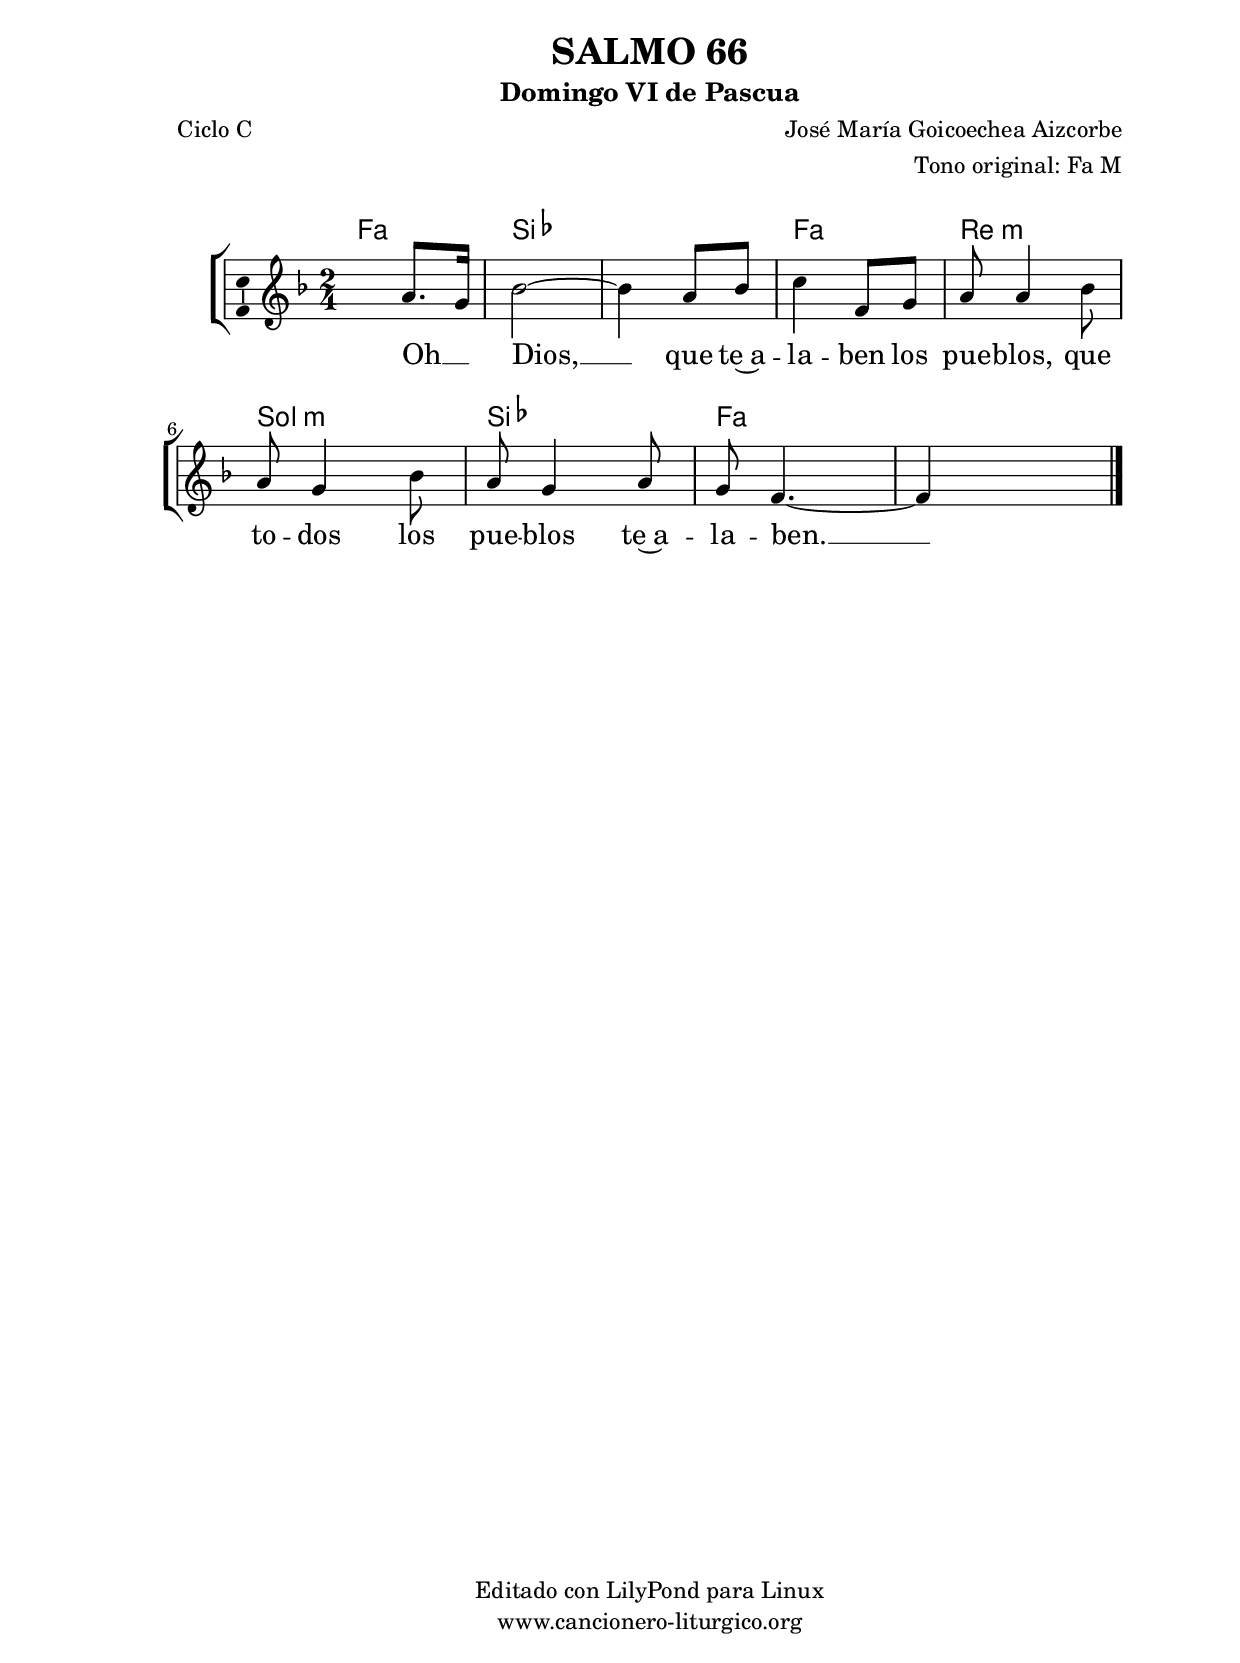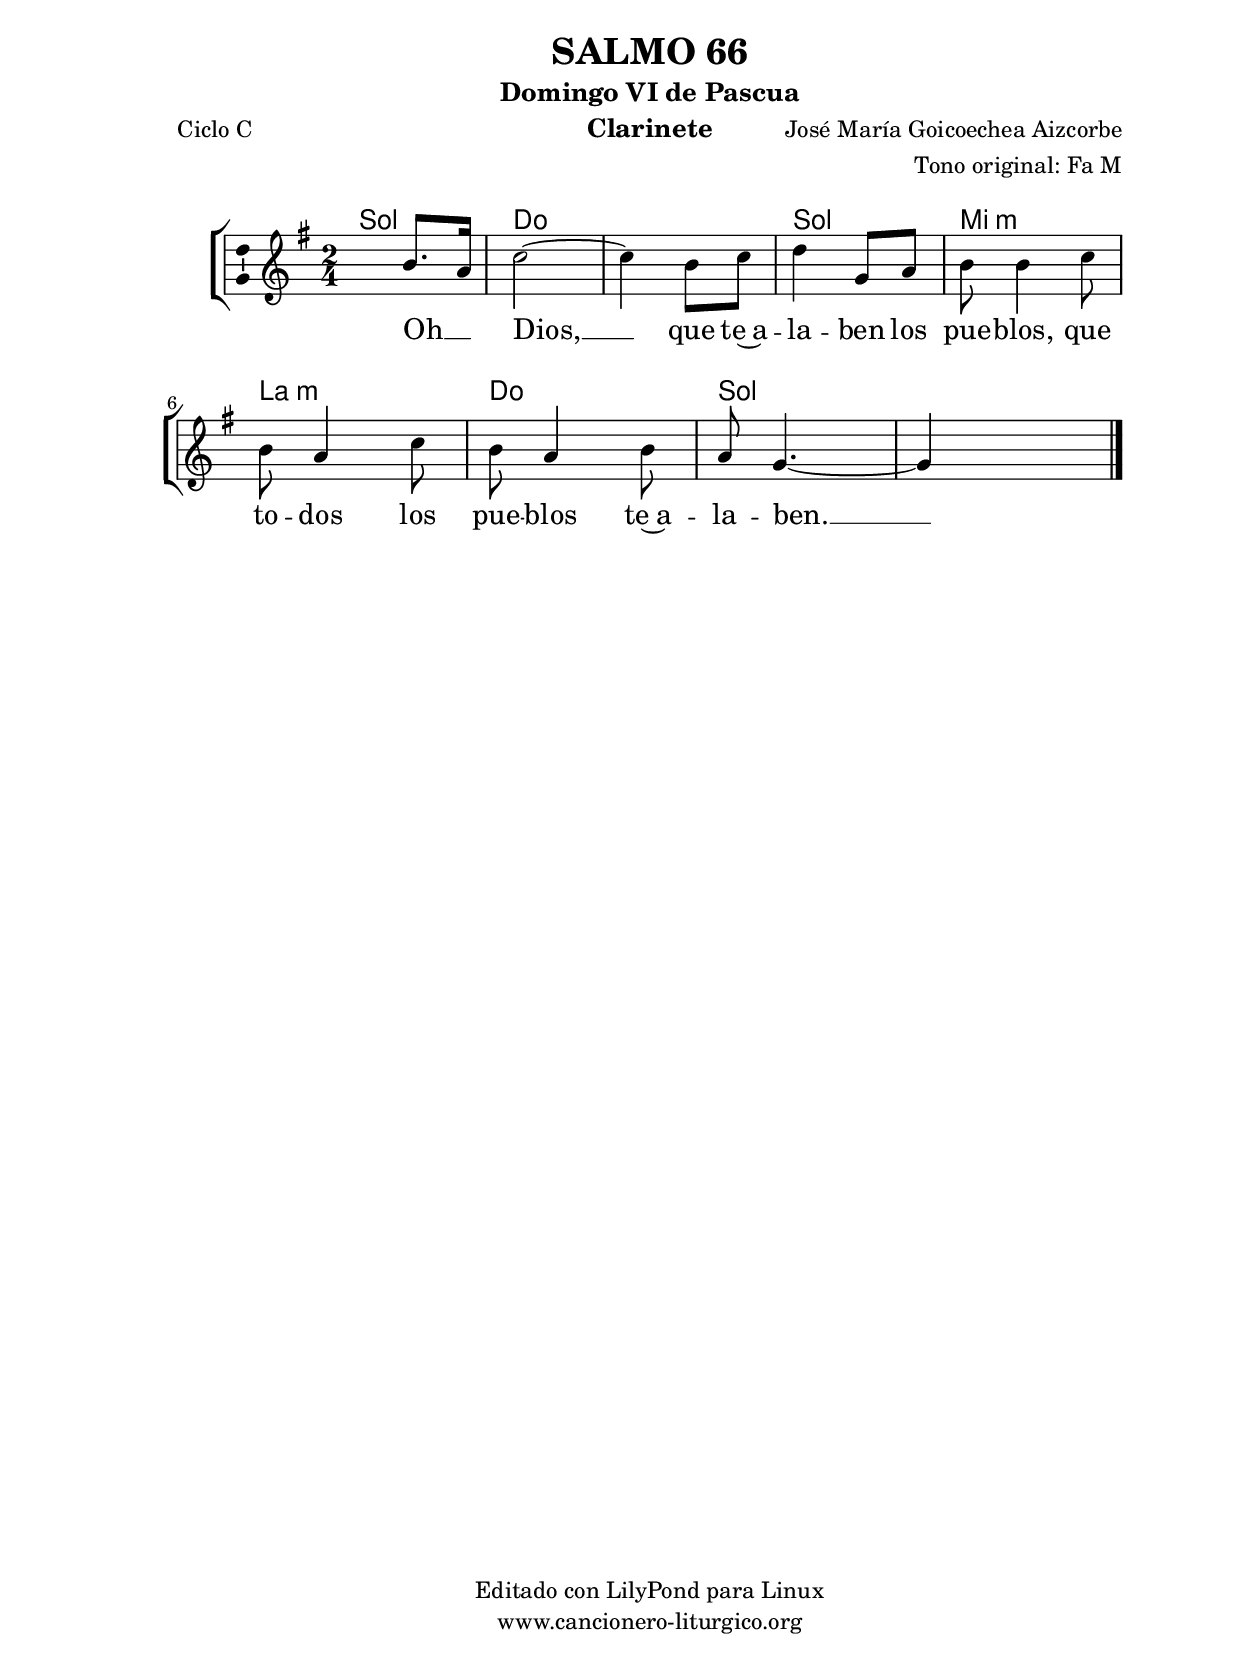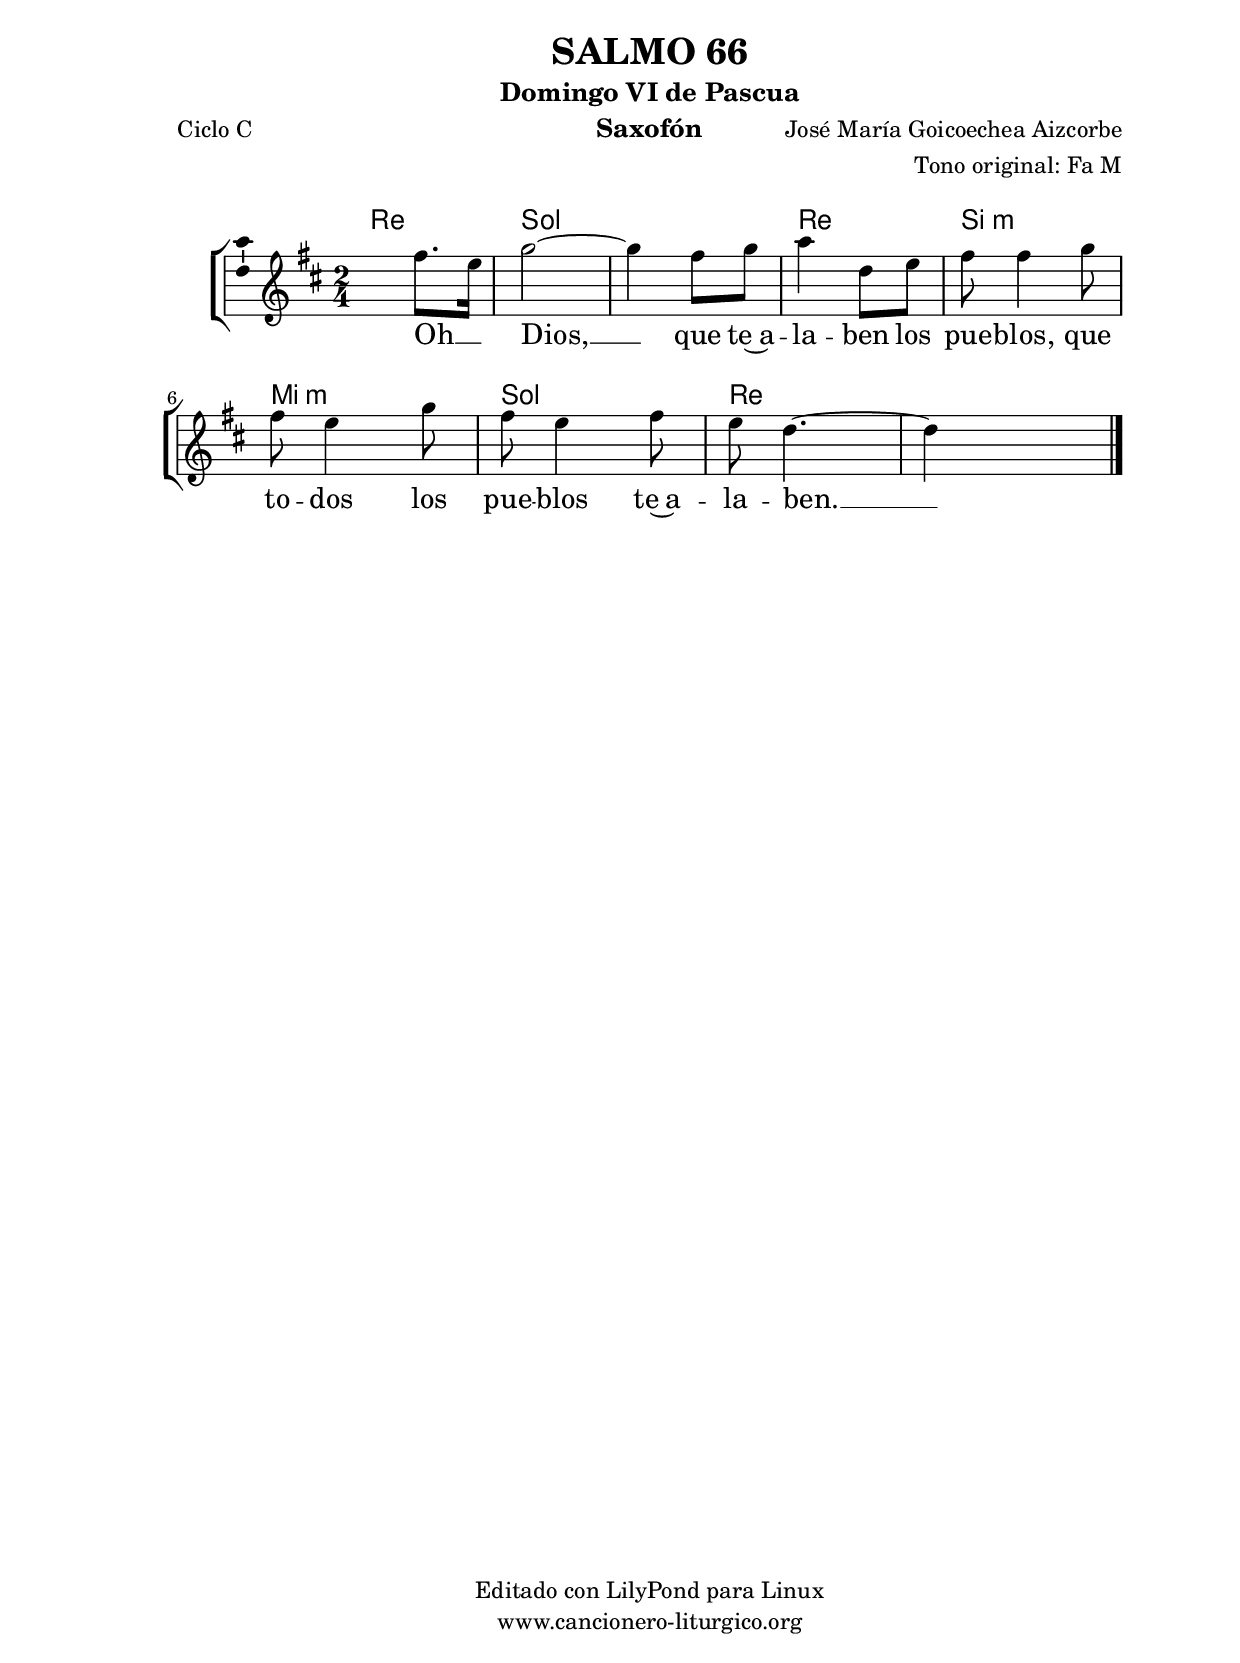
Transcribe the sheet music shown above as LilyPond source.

%
%para convertir .midi en .wav:
%timidity filename.midi -Ow -o finename.wav
%
%
%Para convertir de .wav a .mp3:
%lame -h -m j filename.wav
%
%
%para escuchar el midi:
%timidity nombrefichero.midi
%


%versión de lilypond para la que se ha escrito esta partitura:
\version "2.16.0"

	%Tamaño papel
	#(set-default-paper-size "a4")
	%Tamaño partitura
	#(set-global-staff-size 20)
	%No responde al pulsar sobre una nota
	#(ly:set-option 'point-and-click #f)

%parámetros del encabezamiento:
\header {
	title = "SALMO 66"
	subtitle = "Domingo VI de Pascua"
	composer = "José María Goicoechea Aizcorbe"
	poet = "Ciclo C"
	meter = ""
	arranger = "Tono original: Fa M"
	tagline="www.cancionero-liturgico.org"
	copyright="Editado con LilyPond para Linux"
	}

%parámetros asociados al papel:
\paper  {
	oddHeaderMarkup = \markup {\fill-line { \on-the-fly #not-first-page \fromproperty #'header:title \on-the-fly #not-first-page \fromproperty #'header:composer }}
	evenHeaderMarkup = \markup {\fill-line { \fromproperty #'header:composer \fromproperty #'header:title }}
	#(set-paper-size "a4")
	print-page-number = ##f
	first-page-number = 1
	print-first-page-number = ##f
%	head-separation = 3.0 \cm
	top-margin = 2.0 \cm
	bottom-margin = 0.5\cm
%%%	bottom-margin = -1.0\cm
	left-margin = 3.0 \cm
	line-width = 16.0 \cm 
	indent = 8\mm
	interscoreline = 2.\mm
	between-system-space = 15\mm
%	para que las partituras no llenen la hoja:
	ragged-bottom = ##t
%	idem para la última hoja:
	ragged-last-bottom = ##f
%	para que las partituras llenen el ancho del papel:
	ragged-last = ##f
	after-title-space = 2.5 \cm
%page-count=1
%system-count=8

	%Flexible Vertical Spacing
%	markup-markup-spacing =
%	#'((basic-distance . 15) (minimum-distance . 15) (padding . 3))
	markup-system-spacing =
	#'((basic-distance . 15) (minimum-distance . 15) (padding . 3))
	system-system-spacing =
	#'((basic-distance . 15) (minimum-distance . 15) (padding . 3))
	score-system-spacing =
	#'((basic-distance . 15) (minimum-distance . 15) (padding . 5))
%	top-system-spacing = % header
%	#'((basic-distance . 8) (minimum-distance . 0) (padding . 3))
%	top-markup-spacing =
%	#'((basic-distance . 20) (minimum-distance . 20) (padding . 3))
	last-bottom-spacing = % footer
	#'((basic-distance . 5) (minimum-distance . 5) (padding . 3))
%	score-markup-spacing =
%	#'((basic-distance . 16) (minimum-distance . 13) (padding . 3))

	}


%parámetros que afectan a toda la partitura:
global =  {
	%clave de sol (G):
	\clef G
	%armadura:
%	\transpose f a
	\key f \major
	\tempo 4=90
	\set Score.tempoHideNote = ##t
	}


acordes = {
	\italianChords
	\chordmode {
%	\transpose f a
{

f2 bes s f d:m g2:m bes f s


	}
	}
}

melodia = 
%	\transpose f a
{
	\relative c''{

\time 2/4
s4 a8. g16
bes2~
bes4 a8 bes
c4 f,8 g
a8 a4 bes8
a8 g4 bes8
a8 g4 a8
g8 f4.~
f4 s4

	\bar "|."
	}
	}


texto = \lyricmode {
Oh __ _ Dios, __ que te~a -- la -- ben los pue -- blos,
que to -- dos los pue -- blos te~a -- la -- ben. __
	}


acordesStaff = \context ChordNames = acordesStaff <<
	\set chordChanges = ##t
	\acordes
	>>


vozStaff = \context Voice = vozStaff
\with {\consists "Ambitus_engraver"}
<<
%	\set Staff.instrumentName = ""
%	\set Staff.shortInstrumentName = ""
%	\set Staff.midiInstrument = #"clarinet"
%	\set Staff.midiInstrument = #"cello"
%	\set Staff.midiInstrument = #"flute"
	\set Staff.midiInstrument = #"electric guitar (jazz)"
%	\set Staff.midiInstrument = #"english horn"
%	\set Staff.midiInstrument = #"violin"
%	\set Staff.midiInstrument = #"glockenspiel"
	\set Staff.midiMinimumVolume = #0.7
	\set Staff.midiMaximumVolume = #0.9
	\global
	\melodia
	>>


textoStaff = \context Lyrics = textoStaff <<
	\lyricsto vozStaff \texto
	>>

\book {
	\score {
		\context ChoirStaff {
			\override StaffGroup.SystemStartBracket #'collapse-height = #1
			\override Score.SystemStartBar #'collapse-height = #1
			<<
			\acordesStaff
			\vozStaff
			\textoStaff
			>>
			}
		\layout {
	    		\context {
				\Lyrics
				\override LyricText #'font-size = #2
				}
	   		 \context {
				\Score
				%fontSize = #3
				\override StaffSymbol #'staff-space = #(magstep +3)
				%\override Beam #'thickness = #0.55
				%\override SpacingSpanner #'spacing-increment = #1.0
				%\override Slur #'height-limit = #1.5
				}
			}
		}
	\score {
		\unfoldRepeats
		\context ChoirStaff {
			<<
			\acordesStaff
			\vozStaff
			>>
			}
		\midi {
	  		\context {
	  			\Score
				tempoWholesPerMinute = #(ly:make-moment 70 4)
				}
			}
		}
	}

%Partitura para clarinete
#(define output-suffix "C")
\book {
	\header{
		instrument = "Clarinete"
		}
	\score {
		\context ChoirStaff {
			\override StaffGroup.SystemStartBracket #'collapse-height = #1
			\override Score.SystemStartBar #'collapse-height = #1
\transpose c d
			<<
			\acordesStaff
			\vozStaff
			\textoStaff
			>>
			}
		\layout {
	    		\context {
				\Lyrics
				\override LyricText #'font-size = #2
				}
	   		 \context {
				\Score
				%fontSize = #3
				\override StaffSymbol #'staff-space = #(magstep +3)
				%\override Beam #'thickness = #0.55
				%\override SpacingSpanner #'spacing-increment = #1.0
				%\override Slur #'height-limit = #1.5
				}
			}
		}
	}

%Partitura para saxofón
#(define output-suffix "S")
\book {
	\header{
		instrument = "Saxofón"
		}
	\score {
		\context ChoirStaff {
			\override StaffGroup.SystemStartBracket #'collapse-height = #1
			\override Score.SystemStartBar #'collapse-height = #1
\transpose c a
			<<
			\acordesStaff
			\vozStaff
			\textoStaff
			>>
			}
		\layout {
	    		\context {
				\Lyrics
				\override LyricText #'font-size = #2
				}
	   		 \context {
				\Score
				%fontSize = #3
				\override StaffSymbol #'staff-space = #(magstep +3)
				%\override Beam #'thickness = #0.55
				%\override SpacingSpanner #'spacing-increment = #1.0
				%\override Slur #'height-limit = #1.5
				}
			}
		}
	}

